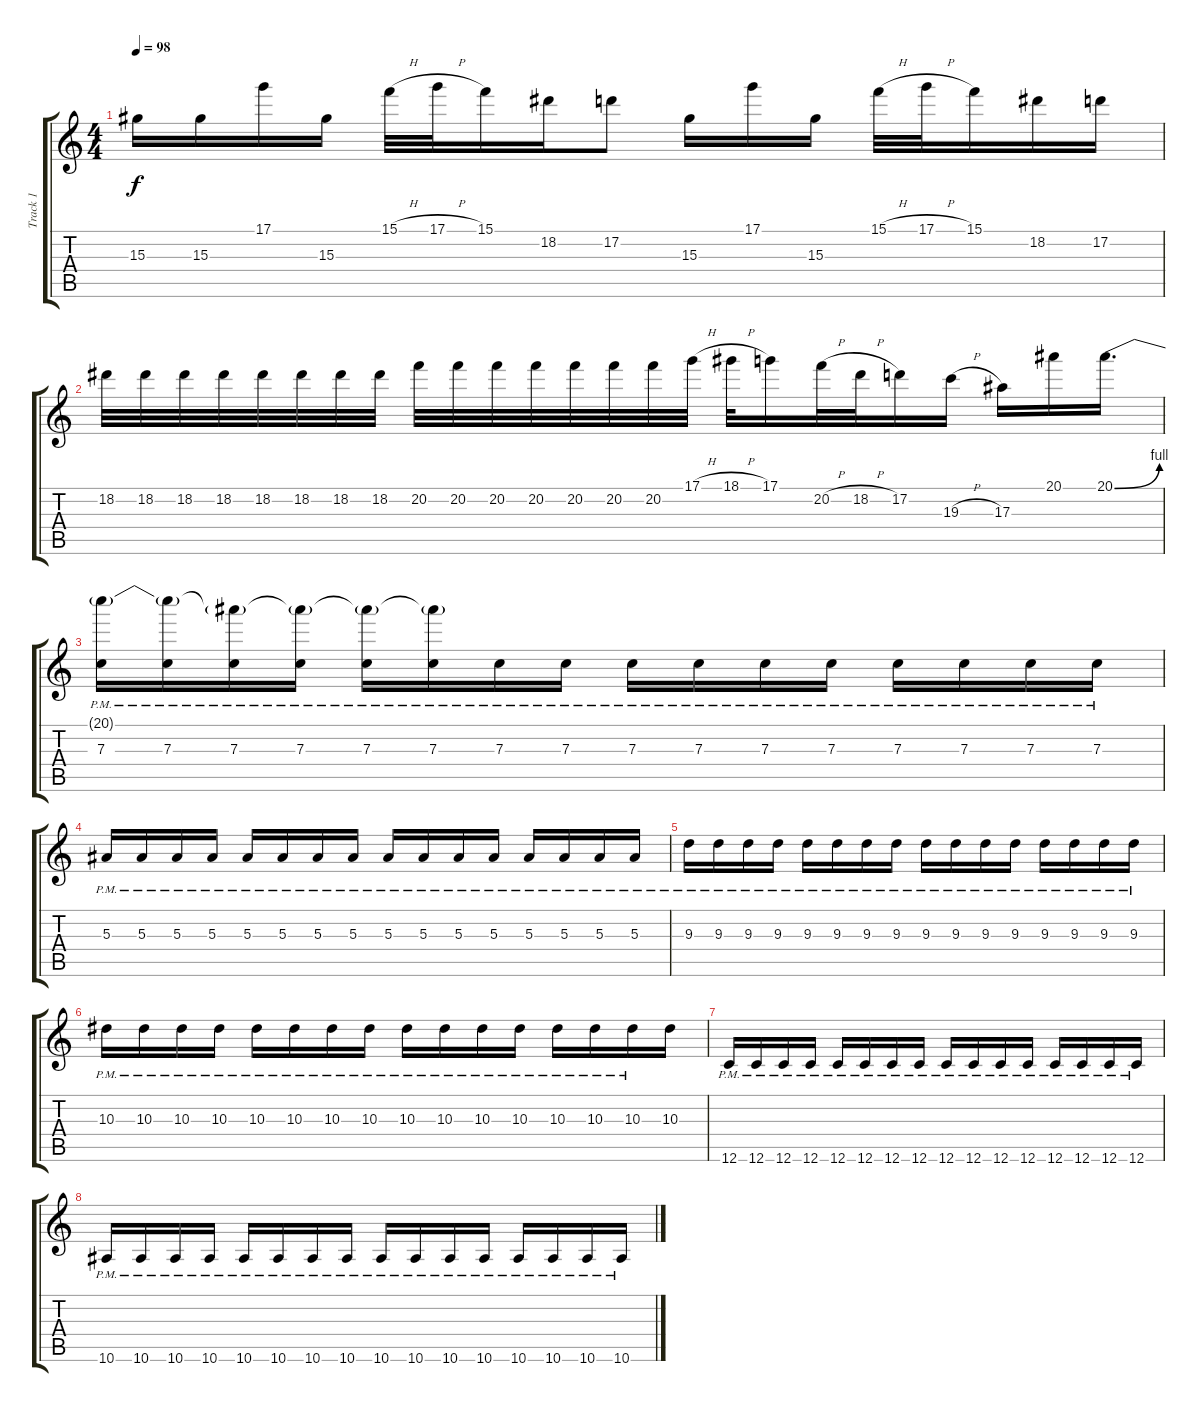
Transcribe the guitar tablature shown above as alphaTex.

\track ("Track 1" "Track 1") {instrument overdrivenguitar}
\staff {score tabs}
\tuning (D4 A3 F3 C3 G2 C2) {hide}
\ts (4 4)
\tempo 98
\clef g2
\ks c
15.3.16{dy f} 15.3.16 17.1.16 15.3.16 15.1{h}.32 17.1{h}.32 15.1.16 18.2.16 17.2.8 15.3.16 17.1.16 15.3.16 15.1{h}.32 17.1{h}.32 15.1.16 18.2.16 17.2.16 |
18.2.32 18.2.32 18.2.32 18.2.32 18.2.32 18.2.32 18.2.32 18.2.32 20.2.32 20.2.32 20.2.32 20.2.32 20.2.32 20.2.32 20.2.32 17.1{h}.32 18.1{h}.32 17.1.16 20.2{h}.32 18.2{h}.32 17.2.16 19.3{h}.16 17.3.16 20.1.16 20.1{be (bend 0 0 60 4)}.16{d} |
(20.1{t} 7.3{pm}).16 (20.1{t} 7.3{pm}).16 (20.1{t} 7.3{pm}).16 (20.1{t} 7.3{pm}).16 (20.1{t} 7.3{pm}).16 (20.1{t} 7.3{pm}).16 7.3{pm}.16 7.3{pm}.16 7.3{pm}.16 7.3{pm}.16 7.3{pm}.16 7.3{pm}.16 7.3{pm}.16 7.3{pm}.16 7.3{pm}.16 7.3{pm}.16 |
5.3{pm}.16 5.3{pm}.16 5.3{pm}.16 5.3{pm}.16 5.3{pm}.16 5.3{pm}.16 5.3{pm}.16 5.3{pm}.16 5.3{pm}.16 5.3{pm}.16 5.3{pm}.16 5.3{pm}.16 5.3{pm}.16 5.3{pm}.16 5.3{pm}.16 5.3{pm}.16 |
9.3{pm}.16 9.3{pm}.16 9.3{pm}.16 9.3{pm}.16 9.3{pm}.16 9.3{pm}.16 9.3{pm}.16 9.3{pm}.16 9.3{pm}.16 9.3{pm}.16 9.3{pm}.16 9.3{pm}.16 9.3{pm}.16 9.3{pm}.16 9.3{pm}.16 9.3{pm}.16 |
10.3{pm}.16 10.3{pm}.16 10.3{pm}.16 10.3{pm}.16 10.3{pm}.16 10.3{pm}.16 10.3{pm}.16 10.3{pm}.16 10.3{pm}.16 10.3{pm}.16 10.3{pm}.16 10.3{pm}.16 10.3{pm}.16 10.3{pm}.16 10.3{pm}.16 10.3.16 |
12.6{pm}.16 12.6{pm}.16 12.6{pm}.16 12.6{pm}.16 12.6{pm}.16 12.6{pm}.16 12.6{pm}.16 12.6{pm}.16 12.6{pm}.16 12.6{pm}.16 12.6{pm}.16 12.6{pm}.16 12.6{pm}.16 12.6{pm}.16 12.6{pm}.16 12.6{pm}.16 |
10.6{pm}.16 10.6{pm}.16 10.6{pm}.16 10.6{pm}.16 10.6{pm}.16 10.6{pm}.16 10.6{pm}.16 10.6{pm}.16 10.6{pm}.16 10.6{pm}.16 10.6{pm}.16 10.6{pm}.16 10.6{pm}.16 10.6{pm}.16 10.6{pm}.16 10.6{pm}.16
